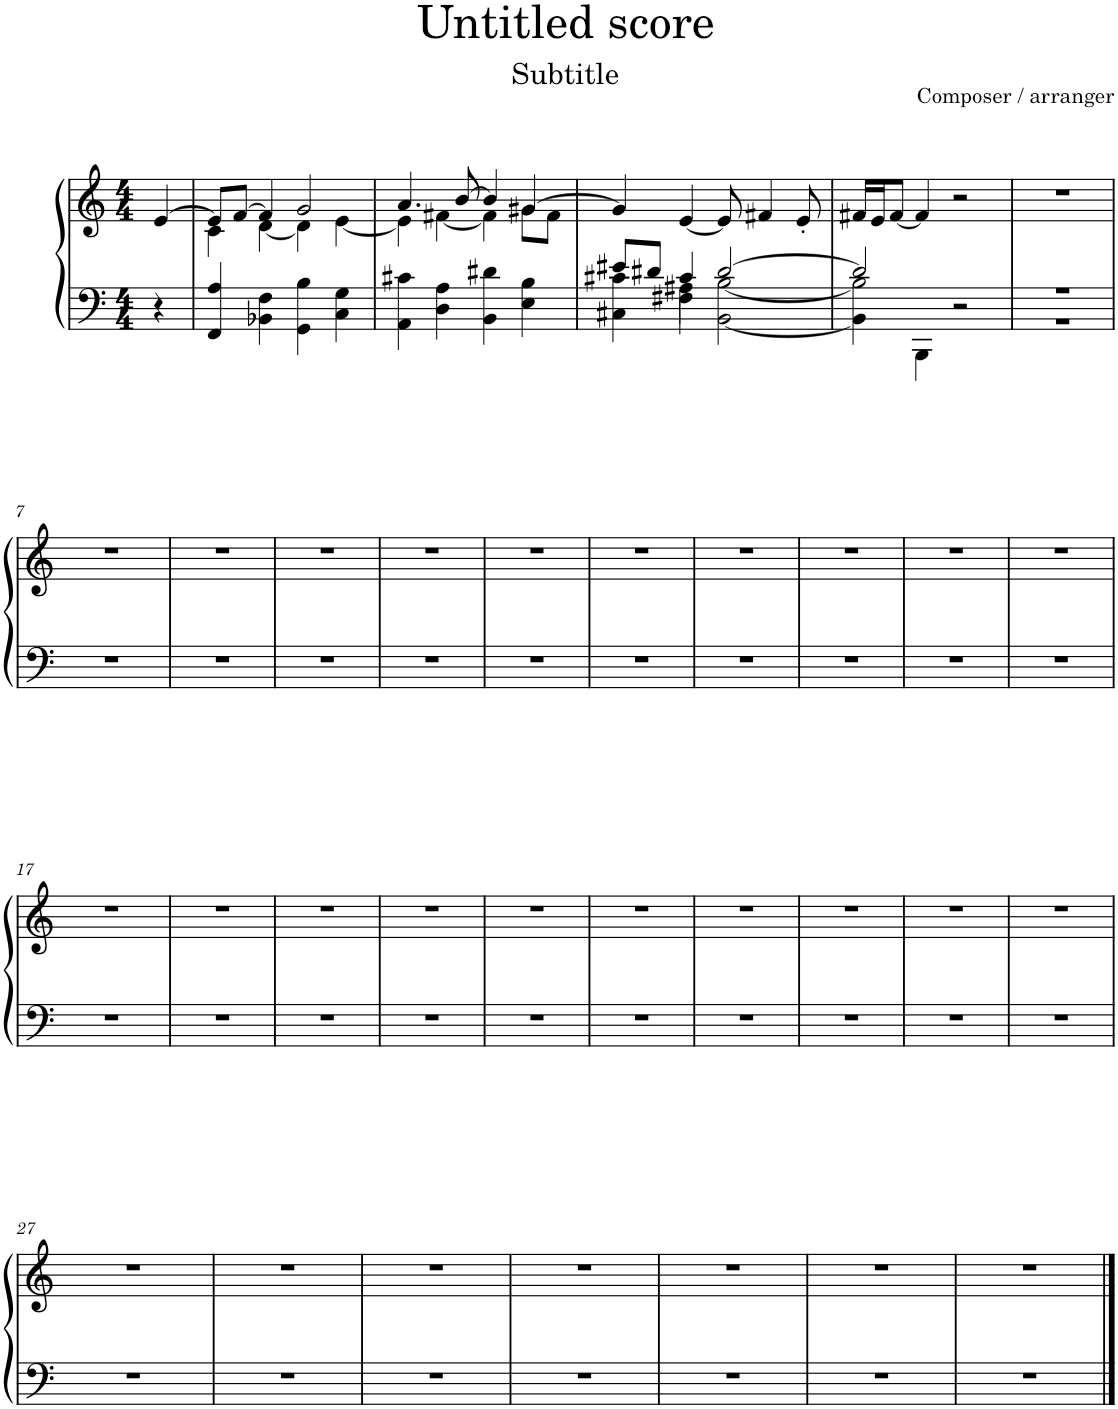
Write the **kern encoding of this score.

**kern	**kern
*part1	*part1
*staff2	*staff1
*I"Piano	*
*I'Pno.	*
*clefF4	*clefG2
*k[]	*k[]
*M4/4	*M4/4
=1	=1
4r	[4e/
=2	=2
*	*^
4FF/ 4A/	8e/L]	4c\
.	[8f/J	.
4BB-X\ 4F\	4f/]	[4d\
4GG\ 4B\	2g/	4d\]
4C\ 4G\	.	[4e\
=3	=3	=3
4AA\ 4c#X\	4.a/	4e\]
4D\ 4A\	.	[4f#X\
.	[8b/	.
4BB\ 4d#X\	4b/]	4f#\]
4E\ 4B\	[4g#X/	8g#\L
.	.	8f#\J
*	*v	*v
=4	=4
*^	*
*	*^	*
8e#X/L	4C#X\	4c#X\	4g#/]
8d#X/J	.	.	.
4c#/	4F#X\	4A#X\	[4e/
[2d#/	[2BB\	[2B\	8e/]
.	.	.	4f#X/
.	.	.	8e'/
=5	=5	=5	=5
2d#/]	4BB\]	2B\]	16f#X/LL
.	.	.	16e/J
.	.	.	[8f#/J
.	4BBB\	.	4f#/]
2r	2ryy	2ryy	2r
*	*v	*v	*
=6	=6	=6
1r	1r	1r
*v	*v	*
!!LO:LB:g=z
=7	=7
1r	1r
=8	=8
1r	1r
=9	=9
1r	1r
=10	=10
1r	1r
=11	=11
1r	1r
=12	=12
1r	1r
=13	=13
1r	1r
=14	=14
1r	1r
=15	=15
1r	1r
=16	=16
1r	1r
!!LO:LB:g=z
=17	=17
1r	1r
=18	=18
1r	1r
=19	=19
1r	1r
=20	=20
1r	1r
=21	=21
1r	1r
=22	=22
1r	1r
=23	=23
1r	1r
=24	=24
1r	1r
=25	=25
1r	1r
=26	=26
1r	1r
!!LO:LB:g=z
=27	=27
1r	1r
=28	=28
1r	1r
=29	=29
1r	1r
=30	=30
1r	1r
=31	=31
1r	1r
=32	=32
1r	1r
=33	=33
1r	1r
==	==
*-	*-
